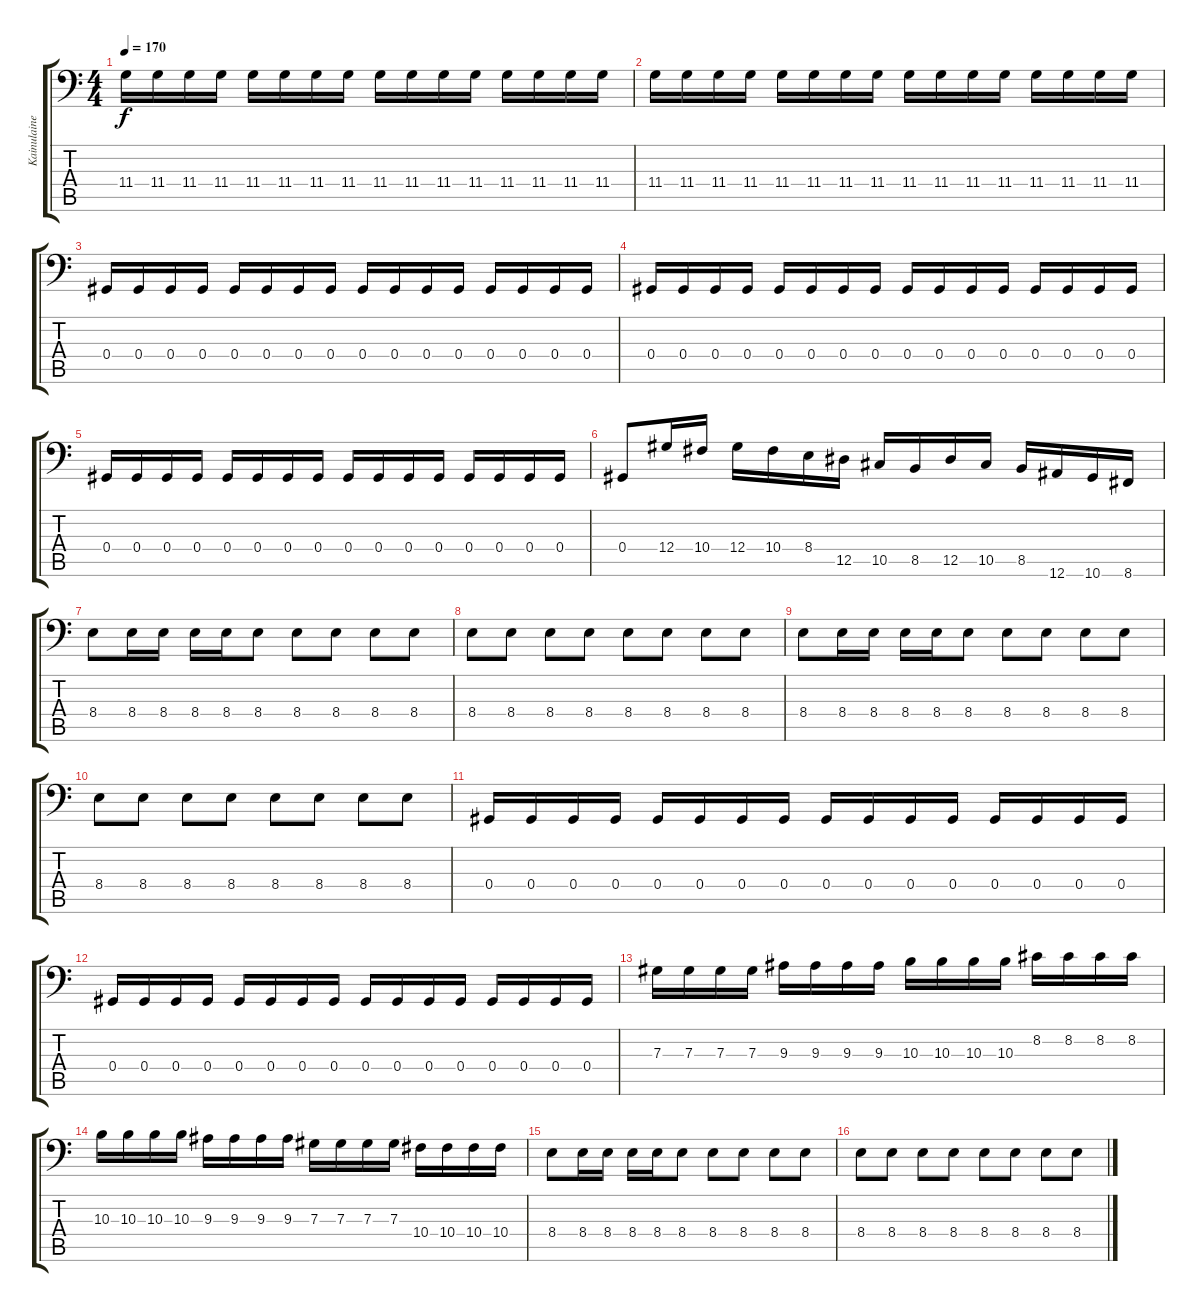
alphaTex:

\track ("Kainulainen" "Kainulaine") {instrument electricbassfinger}
\staff {score tabs}
\tuning (Bb2 F2 Db2 Ab1 Eb1 Bb0) {hide}
\ts (4 4)
\tempo 170
\clef f4
\ks c
11.4.16{dy f} 11.4.16 11.4.16 11.4.16 11.4.16 11.4.16 11.4.16 11.4.16 11.4.16 11.4.16 11.4.16 11.4.16 11.4.16 11.4.16 11.4.16 11.4.16 |
11.4.16 11.4.16 11.4.16 11.4.16 11.4.16 11.4.16 11.4.16 11.4.16 11.4.16 11.4.16 11.4.16 11.4.16 11.4.16 11.4.16 11.4.16 11.4.16 |
0.4.16 0.4.16 0.4.16 0.4.16 0.4.16 0.4.16 0.4.16 0.4.16 0.4.16 0.4.16 0.4.16 0.4.16 0.4.16 0.4.16 0.4.16 0.4.16 |
0.4.16 0.4.16 0.4.16 0.4.16 0.4.16 0.4.16 0.4.16 0.4.16 0.4.16 0.4.16 0.4.16 0.4.16 0.4.16 0.4.16 0.4.16 0.4.16 |
0.4.16 0.4.16 0.4.16 0.4.16 0.4.16 0.4.16 0.4.16 0.4.16 0.4.16 0.4.16 0.4.16 0.4.16 0.4.16 0.4.16 0.4.16 0.4.16 |
0.4.8 12.4.16 10.4.16 12.4.16 10.4.16 8.4.16 12.5.16 10.5.16 8.5.16 12.5.16 10.5.16 8.5.16 12.6.16 10.6.16 8.6.16 |
8.4.8 8.4.16 8.4.16 8.4.16 8.4.16 8.4.8 8.4.8 8.4.8 8.4.8 8.4.8 |
8.4.8 8.4.8 8.4.8 8.4.8 8.4.8 8.4.8 8.4.8 8.4.8 |
8.4.8 8.4.16 8.4.16 8.4.16 8.4.16 8.4.8 8.4.8 8.4.8 8.4.8 8.4.8 |
8.4.8 8.4.8 8.4.8 8.4.8 8.4.8 8.4.8 8.4.8 8.4.8 |
0.4.16 0.4.16 0.4.16 0.4.16 0.4.16 0.4.16 0.4.16 0.4.16 0.4.16 0.4.16 0.4.16 0.4.16 0.4.16 0.4.16 0.4.16 0.4.16 |
0.4.16 0.4.16 0.4.16 0.4.16 0.4.16 0.4.16 0.4.16 0.4.16 0.4.16 0.4.16 0.4.16 0.4.16 0.4.16 0.4.16 0.4.16 0.4.16 |
7.3.16 7.3.16 7.3.16 7.3.16 9.3.16 9.3.16 9.3.16 9.3.16 10.3.16 10.3.16 10.3.16 10.3.16 8.2.16 8.2.16 8.2.16 8.2.16 |
10.3.16 10.3.16 10.3.16 10.3.16 9.3.16 9.3.16 9.3.16 9.3.16 7.3.16 7.3.16 7.3.16 7.3.16 10.4.16 10.4.16 10.4.16 10.4.16 |
8.4.8 8.4.16 8.4.16 8.4.16 8.4.16 8.4.8 8.4.8 8.4.8 8.4.8 8.4.8 |
8.4.8 8.4.8 8.4.8 8.4.8 8.4.8 8.4.8 8.4.8 8.4.8
